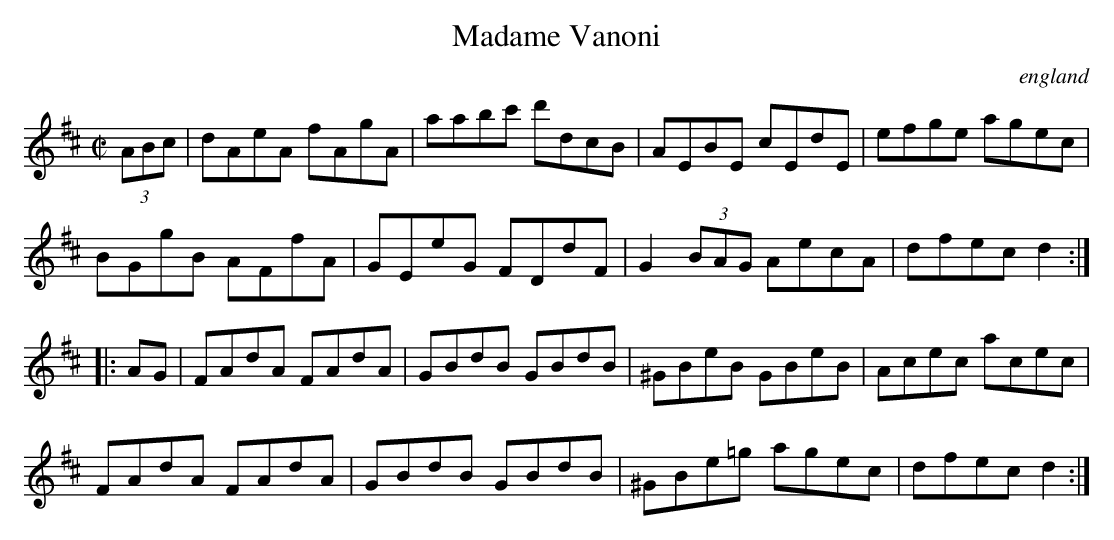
X:1
T:Madame Vanoni
O:england
M:C|
K:D
(3ABc|dAeA fAgA|aabc' d'dcB|AEBE cEdE|efge agec|
BGgB AFfA|GEeG FDdF|G2 (3BAG AecA|dfec d2:|
|:AG|FAdA FAdA|GBdB GBdB|^GBeB GBeB|Acec acec|
FAdA FAdA|GBdB GBdB|^GBe=g agec|dfec d2:|
